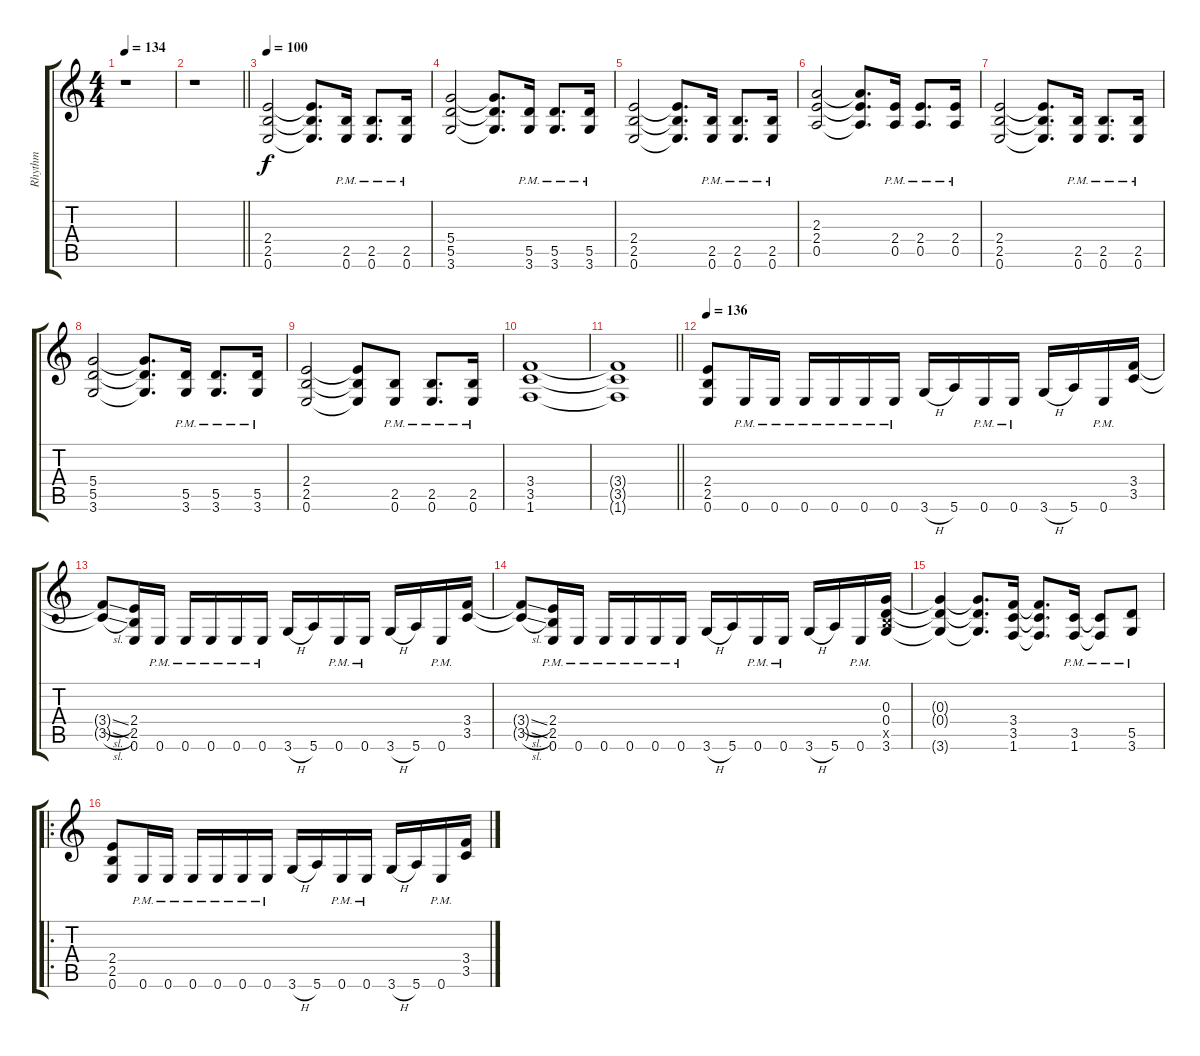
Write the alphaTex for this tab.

\track ("Rhythm" "Rhythm") {instrument distortionguitar}
\staff {score tabs}
\tuning (E4 B3 G3 D3 A2 E2) {hide}
\ts (4 4)
\tempo 134
\clef g2
\ks c
r.1{dy f} |
\barLineRight lightlight
r.1 |
\tempo 100
(2.4 2.5 0.6).2 (2.4{t} 2.5{t} 0.6{t}).8{d} (2.5{pm} 0.6{pm}).16 (2.5{pm} 0.6{pm}).8{d} (2.5{pm} 0.6{pm}).16 |
(5.4 5.5 3.6).2 (5.4{t} 5.5{t} 3.6{t}).8{d} (5.5{pm} 3.6{pm}).16 (5.5{pm} 3.6{pm}).8{d} (5.5{pm} 3.6{pm}).16 |
(2.4 2.5 0.6).2 (2.4{t} 2.5{t} 0.6{t}).8{d} (2.5{pm} 0.6{pm}).16 (2.5{pm} 0.6{pm}).8{d} (2.5{pm} 0.6{pm}).16 |
(2.3 2.4 0.5).2 (2.3{t} 2.4{t} 0.5{t}).8{d} (2.4{pm} 0.5{pm}).16 (2.4{pm} 0.5{pm}).8{d} (2.4{pm} 0.5{pm}).16 |
(2.4 2.5 0.6).2 (2.4{t} 2.5{t} 0.6{t}).8{d} (2.5{pm} 0.6{pm}).16 (2.5{pm} 0.6{pm}).8{d} (2.5{pm} 0.6{pm}).16 |
(5.4 5.5 3.6).2 (5.4{t} 5.5{t} 3.6{t}).8{d} (5.5{pm} 3.6{pm}).16 (5.5{pm} 3.6{pm}).8{d} (5.5{pm} 3.6{pm}).16 |
(2.4 2.5 0.6).2 (2.4{t} 2.5{t} 0.6{t}).8 (2.5{pm} 0.6{pm}).8 (2.5{pm} 0.6{pm}).8{d} (2.5{pm} 0.6{pm}).16 |
(3.4 3.5 1.6).1 |
\barLineRight lightlight
(3.4{t} 3.5{t} 1.6{t}).1 |
\tempo 136
(2.4 2.5 0.6).8 0.6{pm}.16 0.6{pm}.16 0.6{pm}.16 0.6{pm}.16 0.6{pm}.16 0.6{pm}.16 3.6{h}.16 5.6.16 0.6{pm}.16 0.6{pm}.16 3.6{h}.16 5.6.16 0.6{pm}.16 (3.4 3.5).16 |
(3.4{sl t} 3.5{sl t}).8 (2.4 2.5 0.6).16 0.6{pm}.16 0.6{pm}.16 0.6{pm}.16 0.6{pm}.16 0.6{pm}.16 3.6{h}.16 5.6.16 0.6{pm}.16 0.6{pm}.16 3.6{h}.16 5.6.16 0.6{pm}.16 (3.4 3.5).16 |
(3.4{sl t} 3.5{sl t}).8 (2.4{pm} 2.5{pm} 0.6{pm}).16 0.6{pm}.16 0.6{pm}.16 0.6{pm}.16 0.6{pm}.16 0.6{pm}.16 3.6{h}.16 5.6.16 0.6{pm}.16 0.6{pm}.16 3.6{h}.16 5.6.16 0.6{pm}.16 (0.3 0.4 2.5{x} 3.6).16 |
(0.3{t} 0.4{t} 3.6{t}).4 (0.3{t} 0.4{t} 3.6{t}).8{d} (3.4 3.5 1.6).16 (3.4{t} 3.5{t} 1.6{t}).8{d} (3.5{pm} 1.6{pm}).16 (3.5{pm t} 1.6{pm t}).8 (5.5{pm} 3.6{pm}).8 |
\ro
(2.4 2.5 0.6).8 0.6{pm}.16 0.6{pm}.16 0.6{pm}.16 0.6{pm}.16 0.6{pm}.16 0.6{pm}.16 3.6{h}.16 5.6.16 0.6{pm}.16 0.6{pm}.16 3.6{h}.16 5.6.16 0.6{pm}.16 (3.4 3.5).16
